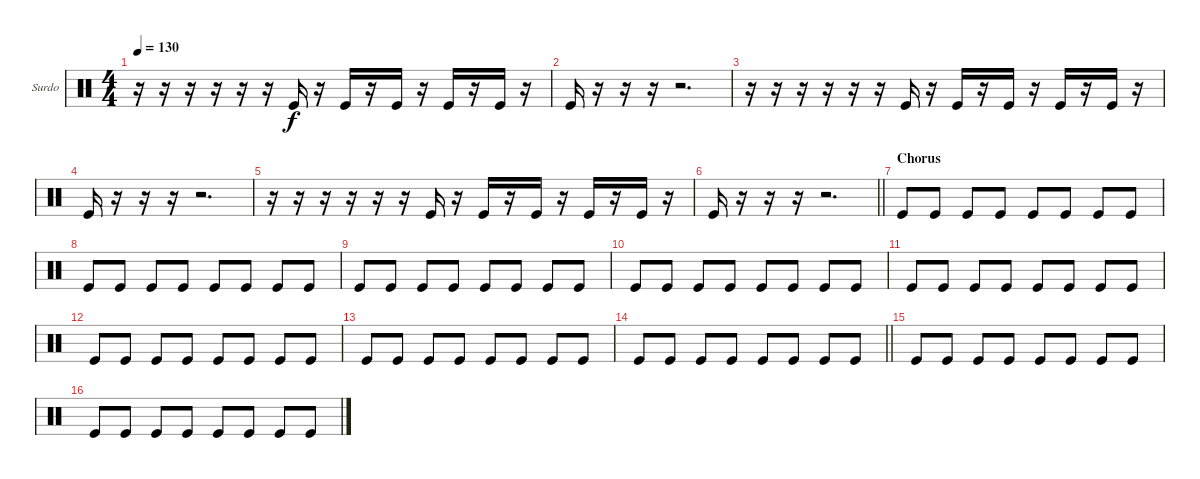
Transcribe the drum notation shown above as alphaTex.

\bracketExtendMode groupsimilarinstruments
\firstSystemTrackNameOrientation horizontal
\otherSystemsTrackNameOrientation horizontal
\track ("Surdo" "Surdo") {instrument percussion}
\staff {score}
\articulation defaults
\ts (4 4)
\tempo 130
\clef neutral
\ks c
r.16{dy f} r.16 r.16 r.16 r.16 r.16 "Kick (hit)".16 r.16 "Kick (hit)".16 r.16 "Kick (hit)".16 r.16 "Kick (hit)".16 r.16 "Kick (hit)".16 r.16 |
"Kick (hit)".16 r.16 r.16 r.16 r.2{d} |
r.16 r.16 r.16 r.16 r.16 r.16 "Kick (hit)".16 r.16 "Kick (hit)".16 r.16 "Kick (hit)".16 r.16 "Kick (hit)".16 r.16 "Kick (hit)".16 r.16 |
"Kick (hit)".16 r.16 r.16 r.16 r.2{d} |
r.16 r.16 r.16 r.16 r.16 r.16 "Kick (hit)".16 r.16 "Kick (hit)".16 r.16 "Kick (hit)".16 r.16 "Kick (hit)".16 r.16 "Kick (hit)".16 r.16 |
\barLineRight lightlight "Kick (hit)".16
r.16 r.16 r.16 r.2{d} |
\section ("" "Chorus")
"Kick (hit)".8 "Kick (hit)".8 "Kick (hit)".8 "Kick (hit)".8 "Kick (hit)".8 "Kick (hit)".8 "Kick (hit)".8 "Kick (hit)".8 |
"Kick (hit)".8 "Kick (hit)".8 "Kick (hit)".8 "Kick (hit)".8 "Kick (hit)".8 "Kick (hit)".8 "Kick (hit)".8 "Kick (hit)".8 |
"Kick (hit)".8 "Kick (hit)".8 "Kick (hit)".8 "Kick (hit)".8 "Kick (hit)".8 "Kick (hit)".8 "Kick (hit)".8 "Kick (hit)".8 |
"Kick (hit)".8 "Kick (hit)".8 "Kick (hit)".8 "Kick (hit)".8 "Kick (hit)".8 "Kick (hit)".8 "Kick (hit)".8 "Kick (hit)".8 |
"Kick (hit)".8 "Kick (hit)".8 "Kick (hit)".8 "Kick (hit)".8 "Kick (hit)".8 "Kick (hit)".8 "Kick (hit)".8 "Kick (hit)".8 |
"Kick (hit)".8 "Kick (hit)".8 "Kick (hit)".8 "Kick (hit)".8 "Kick (hit)".8 "Kick (hit)".8 "Kick (hit)".8 "Kick (hit)".8 |
"Kick (hit)".8 "Kick (hit)".8 "Kick (hit)".8 "Kick (hit)".8 "Kick (hit)".8 "Kick (hit)".8 "Kick (hit)".8 "Kick (hit)".8 |
\barLineRight lightlight "Kick (hit)".8 "Kick (hit)".8 "Kick (hit)".8 "Kick (hit)".8 "Kick (hit)".8 "Kick (hit)".8 "Kick (hit)".8 "Kick (hit)".8
|
"Kick (hit)".8 "Kick (hit)".8 "Kick (hit)".8 "Kick (hit)".8 "Kick (hit)".8 "Kick (hit)".8 "Kick (hit)".8 "Kick (hit)".8 |
"Kick (hit)".8 "Kick (hit)".8 "Kick (hit)".8 "Kick (hit)".8 "Kick (hit)".8 "Kick (hit)".8 "Kick (hit)".8 "Kick (hit)".8
